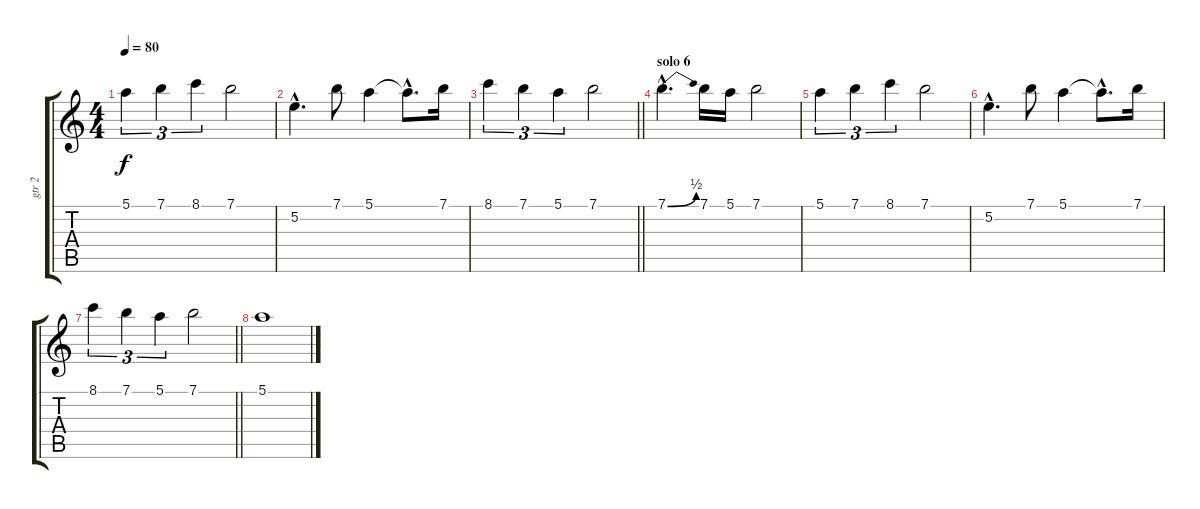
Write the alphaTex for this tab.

\track ("gtr 2" "gtr 2") {instrument distortionguitar}
\staff {score tabs}
\tuning (E4 B3 G3 D3 A2 D2) {hide}
\ts (4 4)
\tempo 80
\clef g2
\ks c
5.1.4{tu (3 2) dy f} 7.1.4{tu (3 2)} 8.1.4{tu (3 2)} 7.1.2 |
5.2{hac}.4{d} 7.1.8 5.1.4 5.1{hac t}.8{d} 7.1.16 |
\barLineRight lightlight
8.1.4{tu (3 2)} 7.1.4{tu (3 2)} 5.1.4{tu (3 2)} 7.1.2 |
\section ("" "solo 6")
7.1{be (bend 0 0 60 2) hac}.4{d} 7.1.16 5.1.16 7.1.2 |
5.1.4{tu (3 2)} 7.1.4{tu (3 2)} 8.1.4{tu (3 2)} 7.1.2 |
5.2{hac}.4{d} 7.1.8 5.1.4 5.1{hac t}.8{d} 7.1.16 |
\barLineRight lightlight
8.1.4{tu (3 2)} 7.1.4{tu (3 2)} 5.1.4{tu (3 2)} 7.1.2 |
5.1.1
